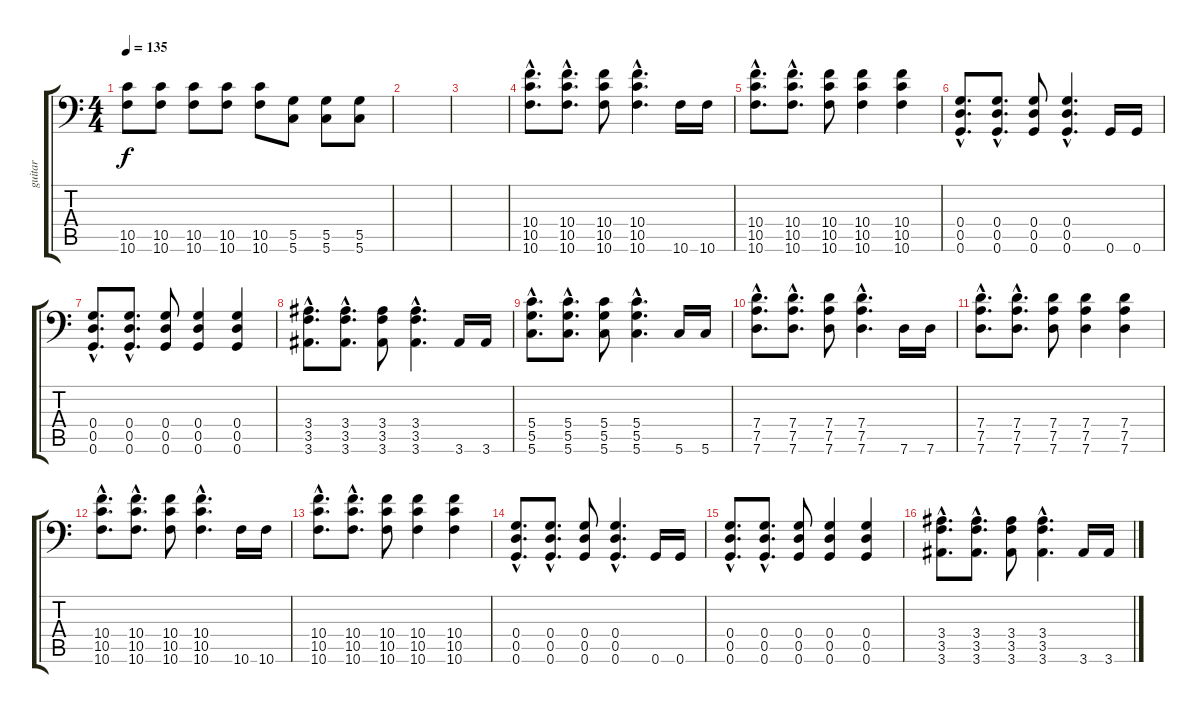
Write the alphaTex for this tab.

\track ("guitar" "guitar") {instrument distortionguitar}
\staff {score tabs}
\tuning (A3 E3 C3 G2 D2 G1) {hide}
\ts (4 4)
\tempo 135
\clef f4
\ks c
(10.5 10.6).8{dy f} (10.5 10.6).8 (10.5 10.6).8 (10.5 10.6).8 (10.5 10.6).8 (5.5 5.6).8 (5.5 5.6).8 (5.5 5.6).8 |
|
|
(10.4{hac} 10.5{hac} 10.6{hac}).8{d} (10.4{hac} 10.5{hac} 10.6{hac}).8{d} (10.4 10.5 10.6).8 (10.4{hac} 10.5{hac} 10.6{hac}).4{d} 10.6.16 10.6.16 |
(10.4{hac} 10.5{hac} 10.6{hac}).8{d} (10.4{hac} 10.5{hac} 10.6{hac}).8{d} (10.4 10.5 10.6).8 (10.4 10.5 10.6).4 (10.4 10.5 10.6).4 |
(0.4{hac} 0.5{hac} 0.6{hac}).8{d} (0.4{hac} 0.5{hac} 0.6{hac}).8{d} (0.4 0.5 0.6).8 (0.4{hac} 0.5{hac} 0.6{hac}).4{d} 0.6.16 0.6.16 |
(0.4{hac} 0.5{hac} 0.6{hac}).8{d} (0.4{hac} 0.5{hac} 0.6{hac}).8{d} (0.4 0.5 0.6).8 (0.4 0.5 0.6).4 (0.4 0.5 0.6).4 |
(3.4{hac} 3.5{hac} 3.6{hac}).8{d} (3.4{hac} 3.5{hac} 3.6{hac}).8{d} (3.4 3.5 3.6).8 (3.4{hac} 3.5{hac} 3.6{hac}).4{d} 3.6.16 3.6.16 |
(5.4{hac} 5.5{hac} 5.6{hac}).8{d} (5.4{hac} 5.5{hac} 5.6{hac}).8{d} (5.4 5.5 5.6).8 (5.4{hac} 5.5{hac} 5.6{hac}).4{d} 5.6.16 5.6.16 |
(7.4{hac} 7.5{hac} 7.6{hac}).8{d} (7.4{hac} 7.5{hac} 7.6{hac}).8{d} (7.4 7.5 7.6).8 (7.4{hac} 7.5{hac} 7.6{hac}).4{d} 7.6.16 7.6.16 |
(7.4{hac} 7.5{hac} 7.6{hac}).8{d} (7.4{hac} 7.5{hac} 7.6{hac}).8{d} (7.4 7.5 7.6).8 (7.4 7.5 7.6).4 (7.4 7.5 7.6).4 |
(10.4{hac} 10.5{hac} 10.6{hac}).8{d} (10.4{hac} 10.5{hac} 10.6{hac}).8{d} (10.4 10.5 10.6).8 (10.4{hac} 10.5{hac} 10.6{hac}).4{d} 10.6.16 10.6.16 |
(10.4{hac} 10.5{hac} 10.6{hac}).8{d} (10.4{hac} 10.5{hac} 10.6{hac}).8{d} (10.4 10.5 10.6).8 (10.4 10.5 10.6).4 (10.4 10.5 10.6).4 |
(0.4{hac} 0.5{hac} 0.6{hac}).8{d} (0.4{hac} 0.5{hac} 0.6{hac}).8{d} (0.4 0.5 0.6).8 (0.4{hac} 0.5{hac} 0.6{hac}).4{d} 0.6.16 0.6.16 |
(0.4{hac} 0.5{hac} 0.6{hac}).8{d} (0.4{hac} 0.5{hac} 0.6{hac}).8{d} (0.4 0.5 0.6).8 (0.4 0.5 0.6).4 (0.4 0.5 0.6).4 |
(3.4{hac} 3.5{hac} 3.6{hac}).8{d} (3.4{hac} 3.5{hac} 3.6{hac}).8{d} (3.4 3.5 3.6).8 (3.4{hac} 3.5{hac} 3.6{hac}).4{d} 3.6.16 3.6.16
